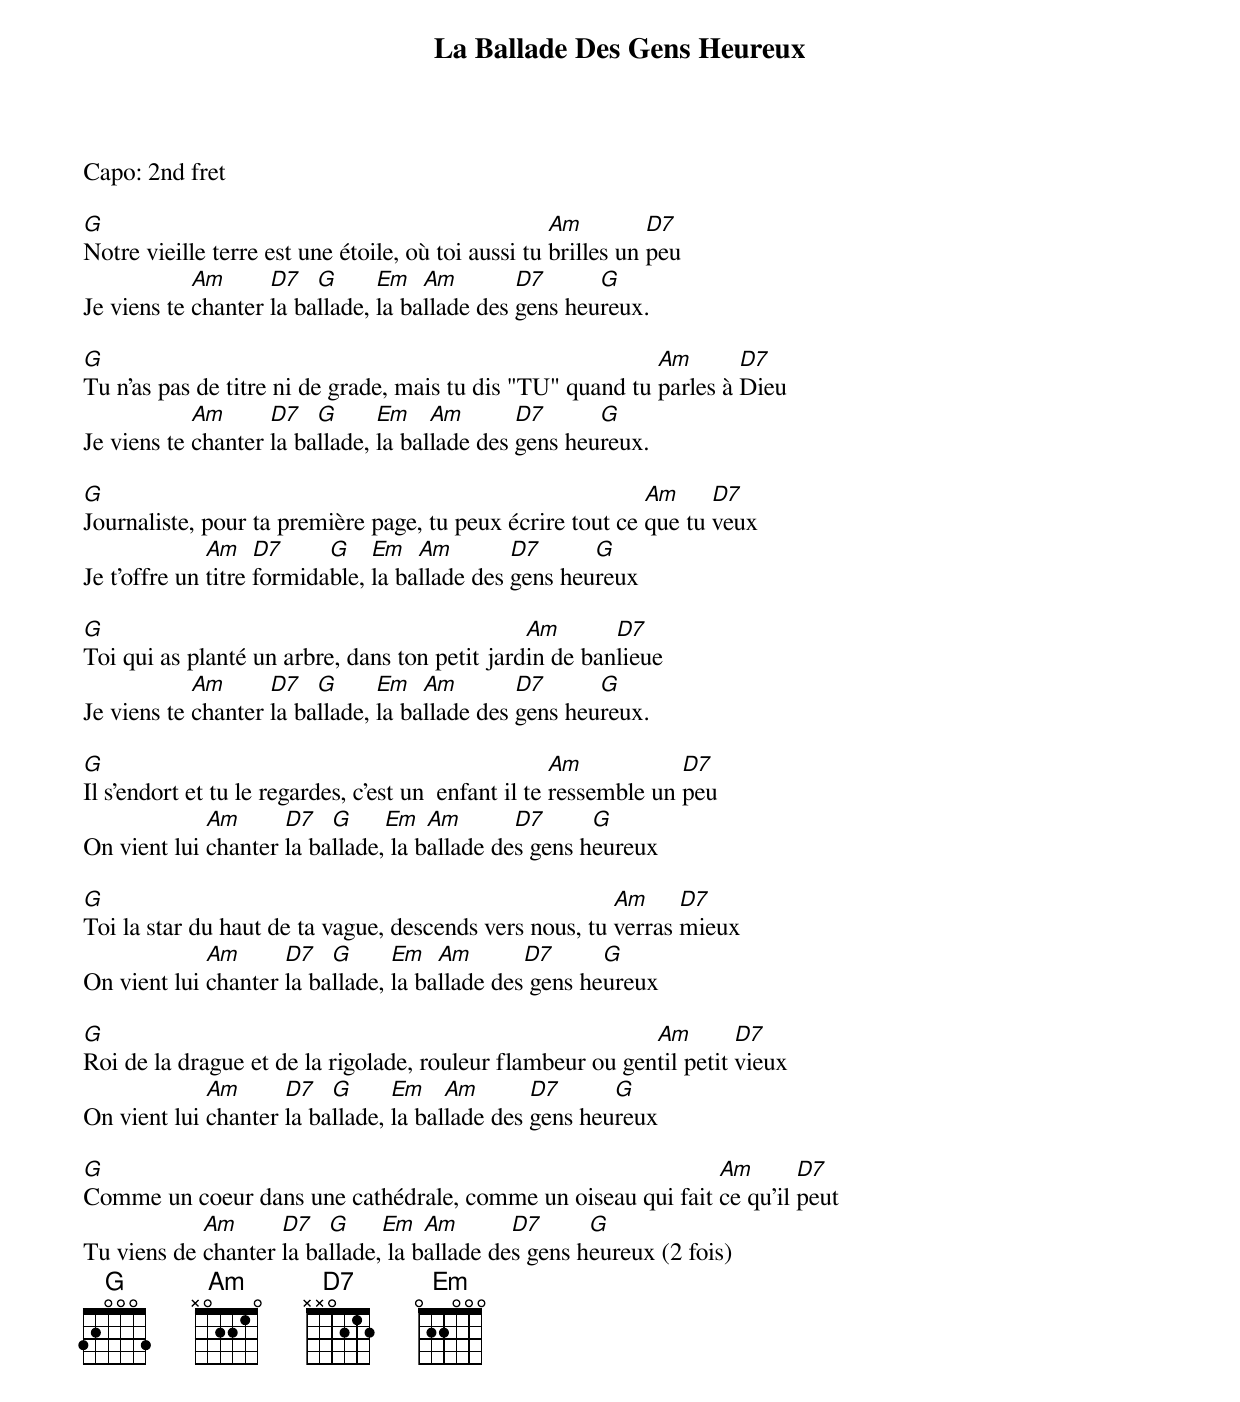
{t:  La Ballade Des Gens Heureux}
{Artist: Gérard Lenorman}

Capo: 2nd fret

[G]Notre vieille terre est une étoile, où toi aussi tu [Am]brilles un [D7]peu
Je viens te [Am]chanter [D7]la ba[G]llade, [Em]la ba[Am]llade des [D7]gens heu[G]reux.

[G]Tu n'as pas de titre ni de grade, mais tu dis "TU" quand tu [Am]parles à [D7]Dieu
Je viens te [Am]chanter [D7]la ba[G]llade, [Em]la bal[Am]lade des [D7]gens heu[G]reux.

[G]Journaliste, pour ta première page, tu peux écrire tout ce [Am]que tu [D7]veux
Je t'offre un [Am]titre [D7]formida[G]ble, [Em]la ba[Am]llade des [D7]gens heu[G]reux

[G]Toi qui as planté un arbre, dans ton petit jard[Am]in de ban[D7]lieue
Je viens te [Am]chanter [D7]la ba[G]llade, [Em]la ba[Am]llade des [D7]gens heu[G]reux.

[G]Il s'endort et tu le regardes, c'est un  enfant il te [Am]ressemble un [D7]peu
On vient lui [Am]chanter [D7]la ba[G]llade,[Em] la b[Am]allade de[D7]s gens h[G]eureux

[G]Toi la star du haut de ta vague, descends vers nous, tu [Am]verras [D7]mieux
On vient lui [Am]chanter [D7]la ba[G]llade, [Em]la ba[Am]llade des[D7] gens he[G]ureux

[G]Roi de la drague et de la rigolade, rouleur flambeur ou gen[Am]til petit [D7]vieux
On vient lui [Am]chanter [D7]la ba[G]llade, [Em]la bal[Am]lade des [D7]gens heu[G]reux

[G]Comme un coeur dans une cathédrale, comme un oiseau qui fait [Am]ce qu'il [D7]peut
Tu viens de [Am]chanter [D7]la ba[G]llade,[Em] la b[Am]allade de[D7]s gens h[G]eureux (2 fois)
